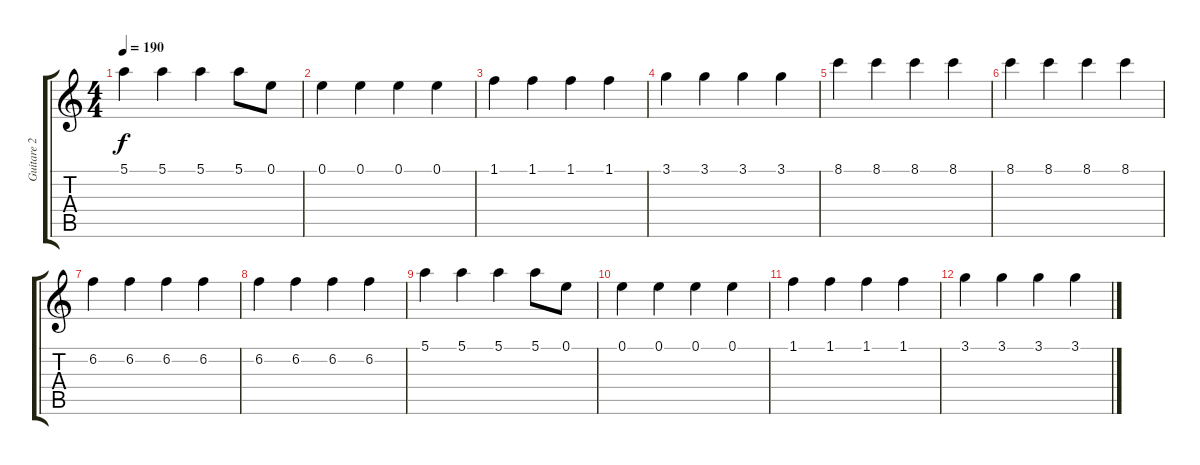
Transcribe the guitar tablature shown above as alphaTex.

\track ("Guitare 2" "Guitare 2") {instrument distortionguitar}
\staff {score tabs}
\tuning (E4 B3 G3 D3 A2 E2) {hide}
\ts (4 4)
\tempo 190
\clef g2
\ks c
5.1.4{dy f} 5.1.4 5.1.4 5.1.8 0.1.8 |
0.1.4 0.1.4 0.1.4 0.1.4 |
1.1.4 1.1.4 1.1.4 1.1.4 |
3.1.4 3.1.4 3.1.4 3.1.4 |
8.1.4 8.1.4 8.1.4 8.1.4 |
8.1.4 8.1.4 8.1.4 8.1.4 |
6.2.4 6.2.4 6.2.4 6.2.4 |
6.2.4 6.2.4 6.2.4 6.2.4 |
5.1.4 5.1.4 5.1.4 5.1.8 0.1.8 |
0.1.4 0.1.4 0.1.4 0.1.4 |
1.1.4 1.1.4 1.1.4 1.1.4 |
3.1.4 3.1.4 3.1.4 3.1.4
